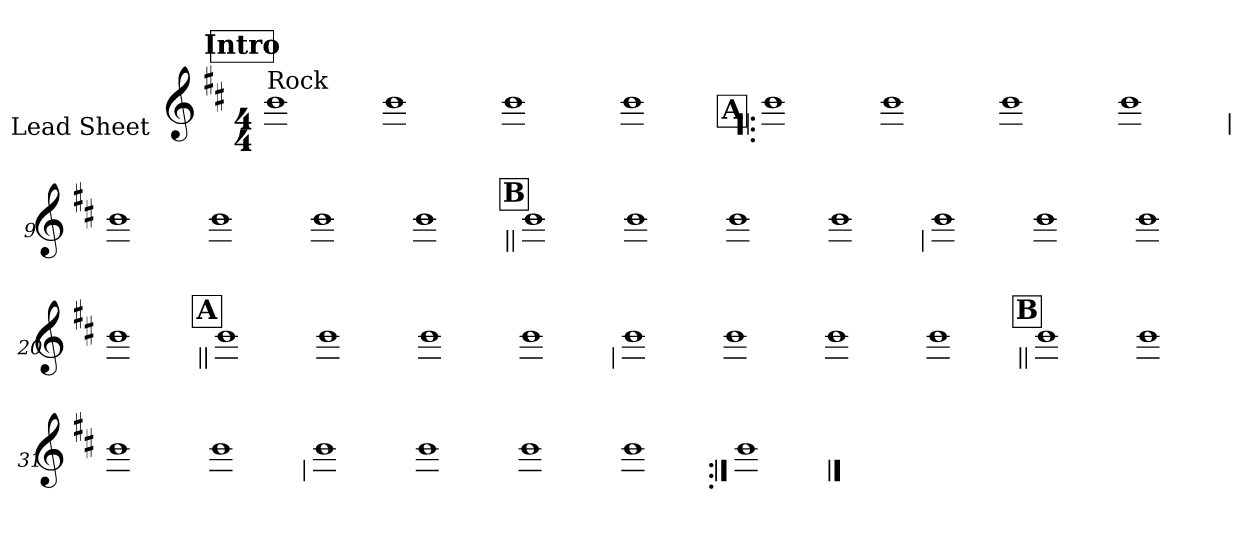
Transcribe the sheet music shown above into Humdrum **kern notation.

**kern
*part1
*staff1
*I"Lead Sheet
*stria0
*clefG2
*k[f#c#]
*b:
*M4/4
!!LO:REH:place=s1:a:t=Intro
=1||
!LO:TX:a:t=Rock
1b
=2-
1b
=3-
1b
=4-
1b
!!LO:LB:g=z
!!LO:REH:place=s1:a:t=A
=5!|:
1b
=6-
1b
=7-
1b
=8-
1b
!!LO:LB:g=z
=9
1b
=10-
1b
=11-
1b
=12-
1b
!!LO:LB:g=z
!!LO:REH:place=s1:a:t=B
=13||
1b
=14-
1b
=15-
1b
=16-
1b
!!LO:LB:g=z
=17
1b
=18-
1b
=19-
1b
=20-
1b
!!LO:LB:g=z
!!LO:REH:place=s1:a:t=A
=21||
1b
=22-
1b
=23-
1b
=24-
1b
!!LO:LB:g=z
=25
1b
=26-
1b
=27-
1b
=28-
1b
!!LO:LB:g=z
!!LO:REH:place=s1:a:t=B
=29||
1b
=30-
1b
=31-
1b
=32-
1b
!!LO:LB:g=z
=33
1b
=34-
1b
=35-
1b
=36-
1b
!!LO:LB:g=z
=37:|!
1b
==
*-
